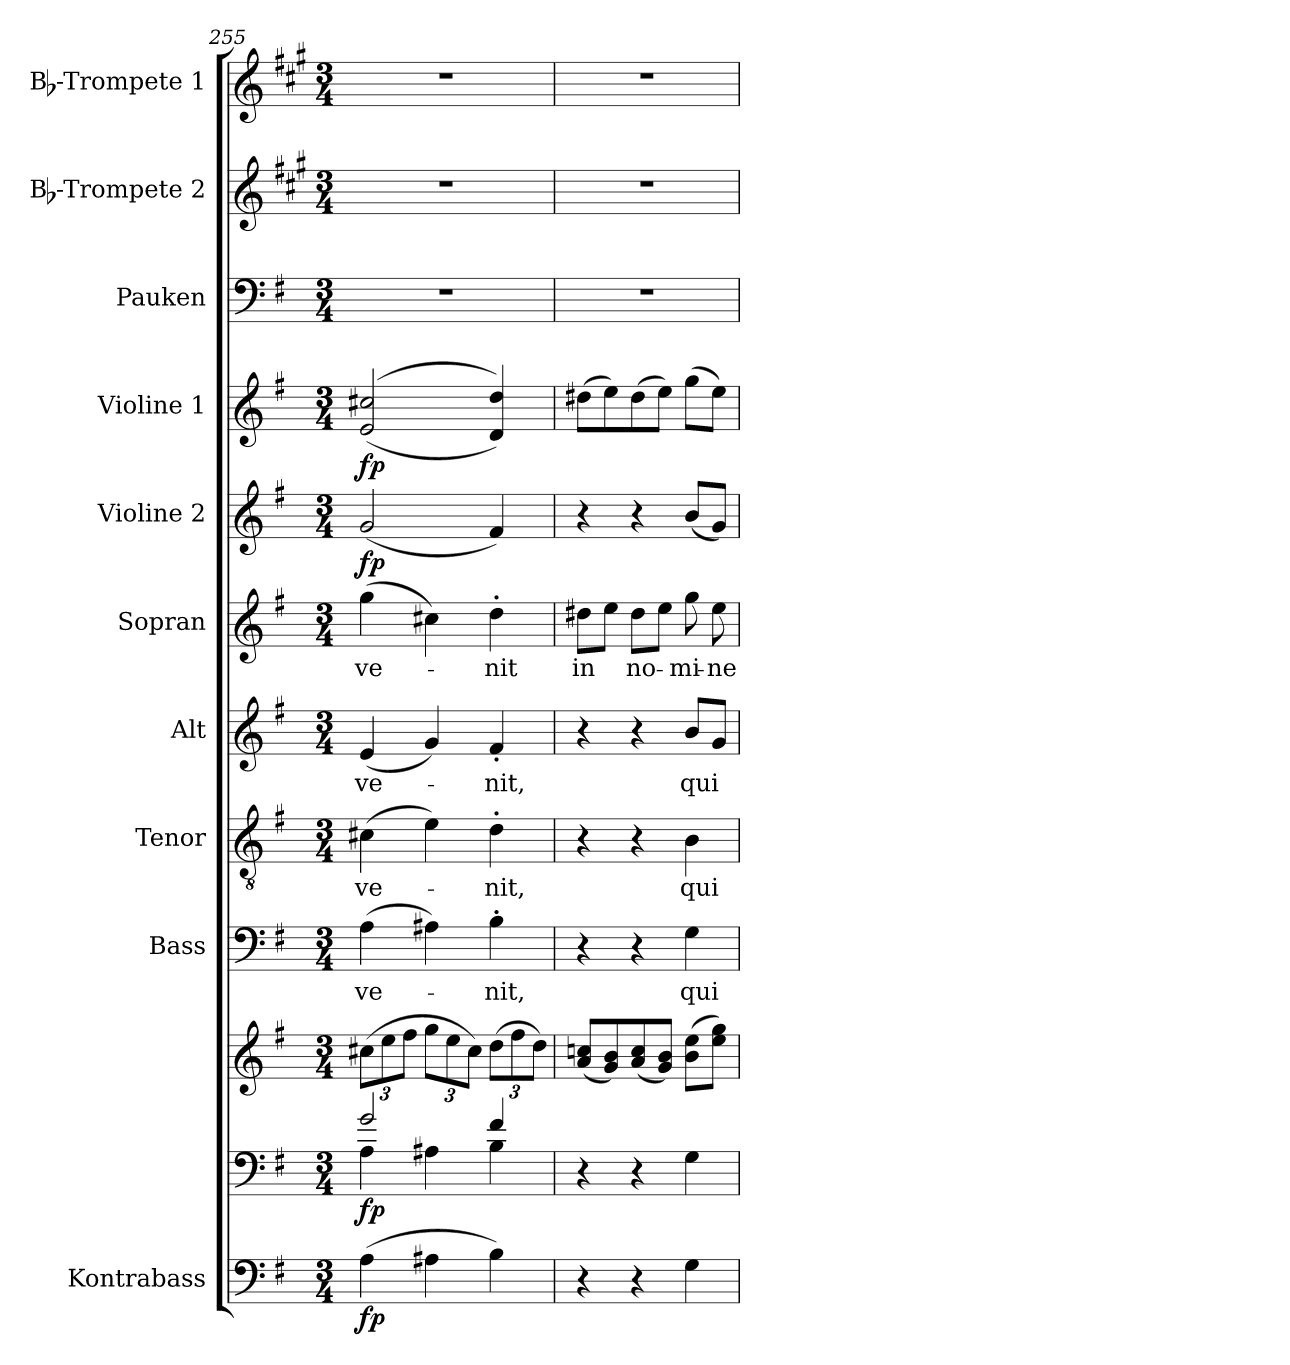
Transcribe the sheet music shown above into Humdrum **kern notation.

**kern	**dynam	**kern	**kern	**dynam	**kern	**text	**kern	**text	**kern	**text	**kern	**text	**kern	**dynam	**kern	**dynam	**kern	**kern	**kern
*part11	*part11	*part10	*part10	*part10	*part9	*part9	*part8	*part8	*part7	*part7	*part6	*part6	*part5	*part5	*part4	*part4	*part3	*part2	*part1
*staff12	*staff12	*staff11	*staff10	*staff10/11	*staff9	*staff9	*staff8	*staff8	*staff7	*staff7	*staff6	*staff6	*staff5	*staff5	*staff4	*staff4	*staff3	*staff2	*staff1
*I"Kontrabass	*	*	*	*	*I"Bass	*	*I"Tenor	*	*I"Alt	*	*I"Sopran	*	*I"Violine 2	*	*I"Violine 1	*	*I"Pauken	*I"Bb-Trompete 2	*I"Bb-Trompete 1
*I'Kb.	*	*	*	*	*I'B.	*	*I'T.	*	*I'A.	*	*I'S.	*	*I'Vl. 2	*	*I'Vl. 1	*	*I'Pk.	*I'Bb Trp. 2	*I'Bb Trp. 1
*clefF4	*	*clefF4	*clefG2	*	*clefF4	*	*clefGv2	*	*clefG2	*	*clefG2	*	*clefG2	*	*clefG2	*	*clefF4	*clefG2	*clefG2
*ITrd7c12	*	*	*	*	*	*	*	*	*	*	*	*	*	*	*	*	*	*ITrd1c2	*ITrd1c2
*k[f#]	*	*k[f#]	*k[f#]	*	*k[f#]	*	*k[f#]	*	*k[f#]	*	*k[f#]	*	*k[f#]	*	*k[f#]	*	*k[f#]	*k[f#]	*k[f#]
*G:	*	*G:	*G:	*	*G:	*	*G:	*	*G:	*	*G:	*	*G:	*	*G:	*	*G:	*G:	*G:
*M3/4	*	*M3/4	*M3/4	*	*M3/4	*	*M3/4	*	*M3/4	*	*M3/4	*	*M3/4	*	*M3/4	*	*M3/4	*M3/4	*M3/4
=255	=255	=255	=255	=255	=255	=255	=255	=255	=255	=255	=255	=255	=255	=255	=255	=255	=255	=255	=255
*	*	*^	*	*	*	*	*	*	*	*	*	*	*	*	*	*	*	*	*
*	*	*	*	*Xbrackettup	*	*	*	*	*	*	*	*	*	*	*	*	*	*	*	*
!	!LO:DY:b	!	!	!	!LO:DY:b=2	!	!LO:LY:b	!	!LO:LY:b	!	!LO:LY:b	!	!LO:LY:b	!	!LO:DY:b	!	!LO:DY:b	!	!	!
(>4AA\	fp	2g/	4A\	(>12cc#X\L	fp	(>4A\	ve-	(>4c#X\	ve-	(<4e/	ve-	(>4gg\	ve-	(<2g/	fp	((2e/ 2cc#X/	fp	2.r	2.r	2.r
.	.	.	.	12ee\	.	.	.	.	.	.	.	.	.	.	.	.	.	.	.	.
.	.	.	.	12ff#\J	.	.	.	.	.	.	.	.	.	.	.	.	.	.	.	.
4AA#X\	.	.	4A#X\	12gg\L	.	4A#X\)	.	4e\)	.	4g/)	.	4cc#X\)	.	.	.	.	.	.	.	.
.	.	.	.	12ee\	.	.	.	.	.	.	.	.	.	.	.	.	.	.	.	.
.	.	.	.	12cc#\J)	.	.	.	.	.	.	.	.	.	.	.	.	.	.	.	.
!	!	!	!	!	!	!	!LO:LY:b	!	!LO:LY:b	!	!LO:LY:b	!	!LO:LY:b	!	!	!	!	!	!	!
4BB\)	.	4f#/	4B\	(>12dd\L	.	4B'>\	-nit,	4d'>\	-nit,	4f#'</	-nit,	4dd'>\	-nit	4f#/)	.	4d/ 4dd/))	.	.	.	.
.	.	.	.	12ff#\	.	.	.	.	.	.	.	.	.	.	.	.	.	.	.	.
.	.	.	.	12dd\J)	.	.	.	.	.	.	.	.	.	.	.	.	.	.	.	.
*	*	*v	*v	*	*	*	*	*	*	*	*	*	*	*	*	*	*	*	*	*
!!LO:PB:g=z
=256	=256	=256	=256	=256	=256	=256	=256	=256	=256	=256	=256	=256	=256	=256	=256	=256	=256	=256	=256
!	!	!	!	!	!	!	!	!	!	!	!	!LO:LY:b	!	!	!	!	!	!	!
4r	.	4r	(<8a/ 8ccn/L	.	4r	.	4r	.	4r	.	8dd#X\L	in	4r	.	(>8dd#X\L	.	2.r	2.r	2.r
.	.	.	8g/ 8b/)	.	.	.	.	.	.	.	8ee\J	.	.	.	8ee\)	.	.	.	.
!	!	!	!	!	!	!	!	!	!	!	!	!LO:LY:b	!	!	!	!	!	!	!
4r	.	4r	(<8a/ 8cc/	.	4r	.	4r	.	4r	.	8dd#\L	no-	4r	.	(>8dd#\	.	.	.	.
.	.	.	8g/ 8b/J)	.	.	.	.	.	.	.	8ee\J	.	.	.	8ee\J)	.	.	.	.
!	!	!	!	!	!	!LO:LY:b	!	!LO:LY:b	!	!LO:LY:b	!	!LO:LY:b	!	!	!	!	!	!	!
4GG\	.	4G\	(>8b\ 8ee\L	.	4G\	qui	4B\	qui	8b/L	qui	8gg\	-mi-	(<8b/L	.	(>8gg\L	.	.	.	.
!	!	!	!	!	!	!	!	!	!	!	!	!LO:LY:b	!	!	!	!	!	!	!
.	.	.	8ee\ 8gg\J)	.	.	.	.	.	8g/J	.	8ee\	-ne	8g/J)	.	8ee\J)	.	.	.	.
=	=	=	=	=	=	=	=	=	=	=	=	=	=	=	=	=	=	=	=
*-	*-	*-	*-	*-	*-	*-	*-	*-	*-	*-	*-	*-	*-	*-	*-	*-	*-	*-	*-
